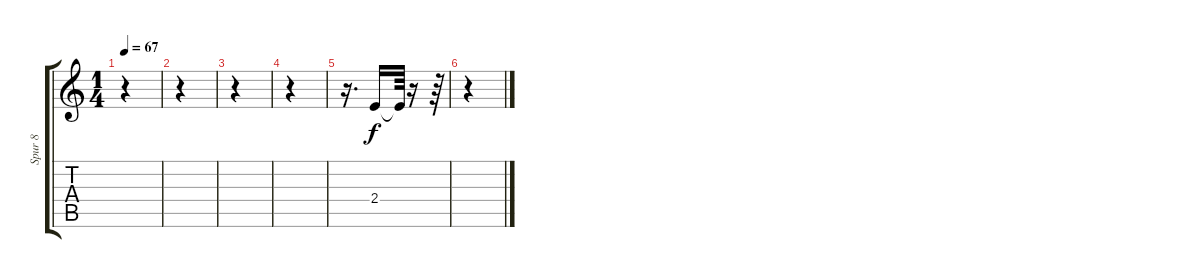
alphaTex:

\track ("Spur 8" "Spur 8") {instrument acousticguitarnylon}
\staff {score tabs}
\tuning (E4 B3 G3 D3 A2 E2) {hide}
\ts (1 4)
\tempo 67
\clef g2
\ks c
r.4{dy f} |
r.4 |
r.4 |
r.4 |
r.16{d} 2.4.16 2.4{t}.64 r.16 r.64 |
r.4
